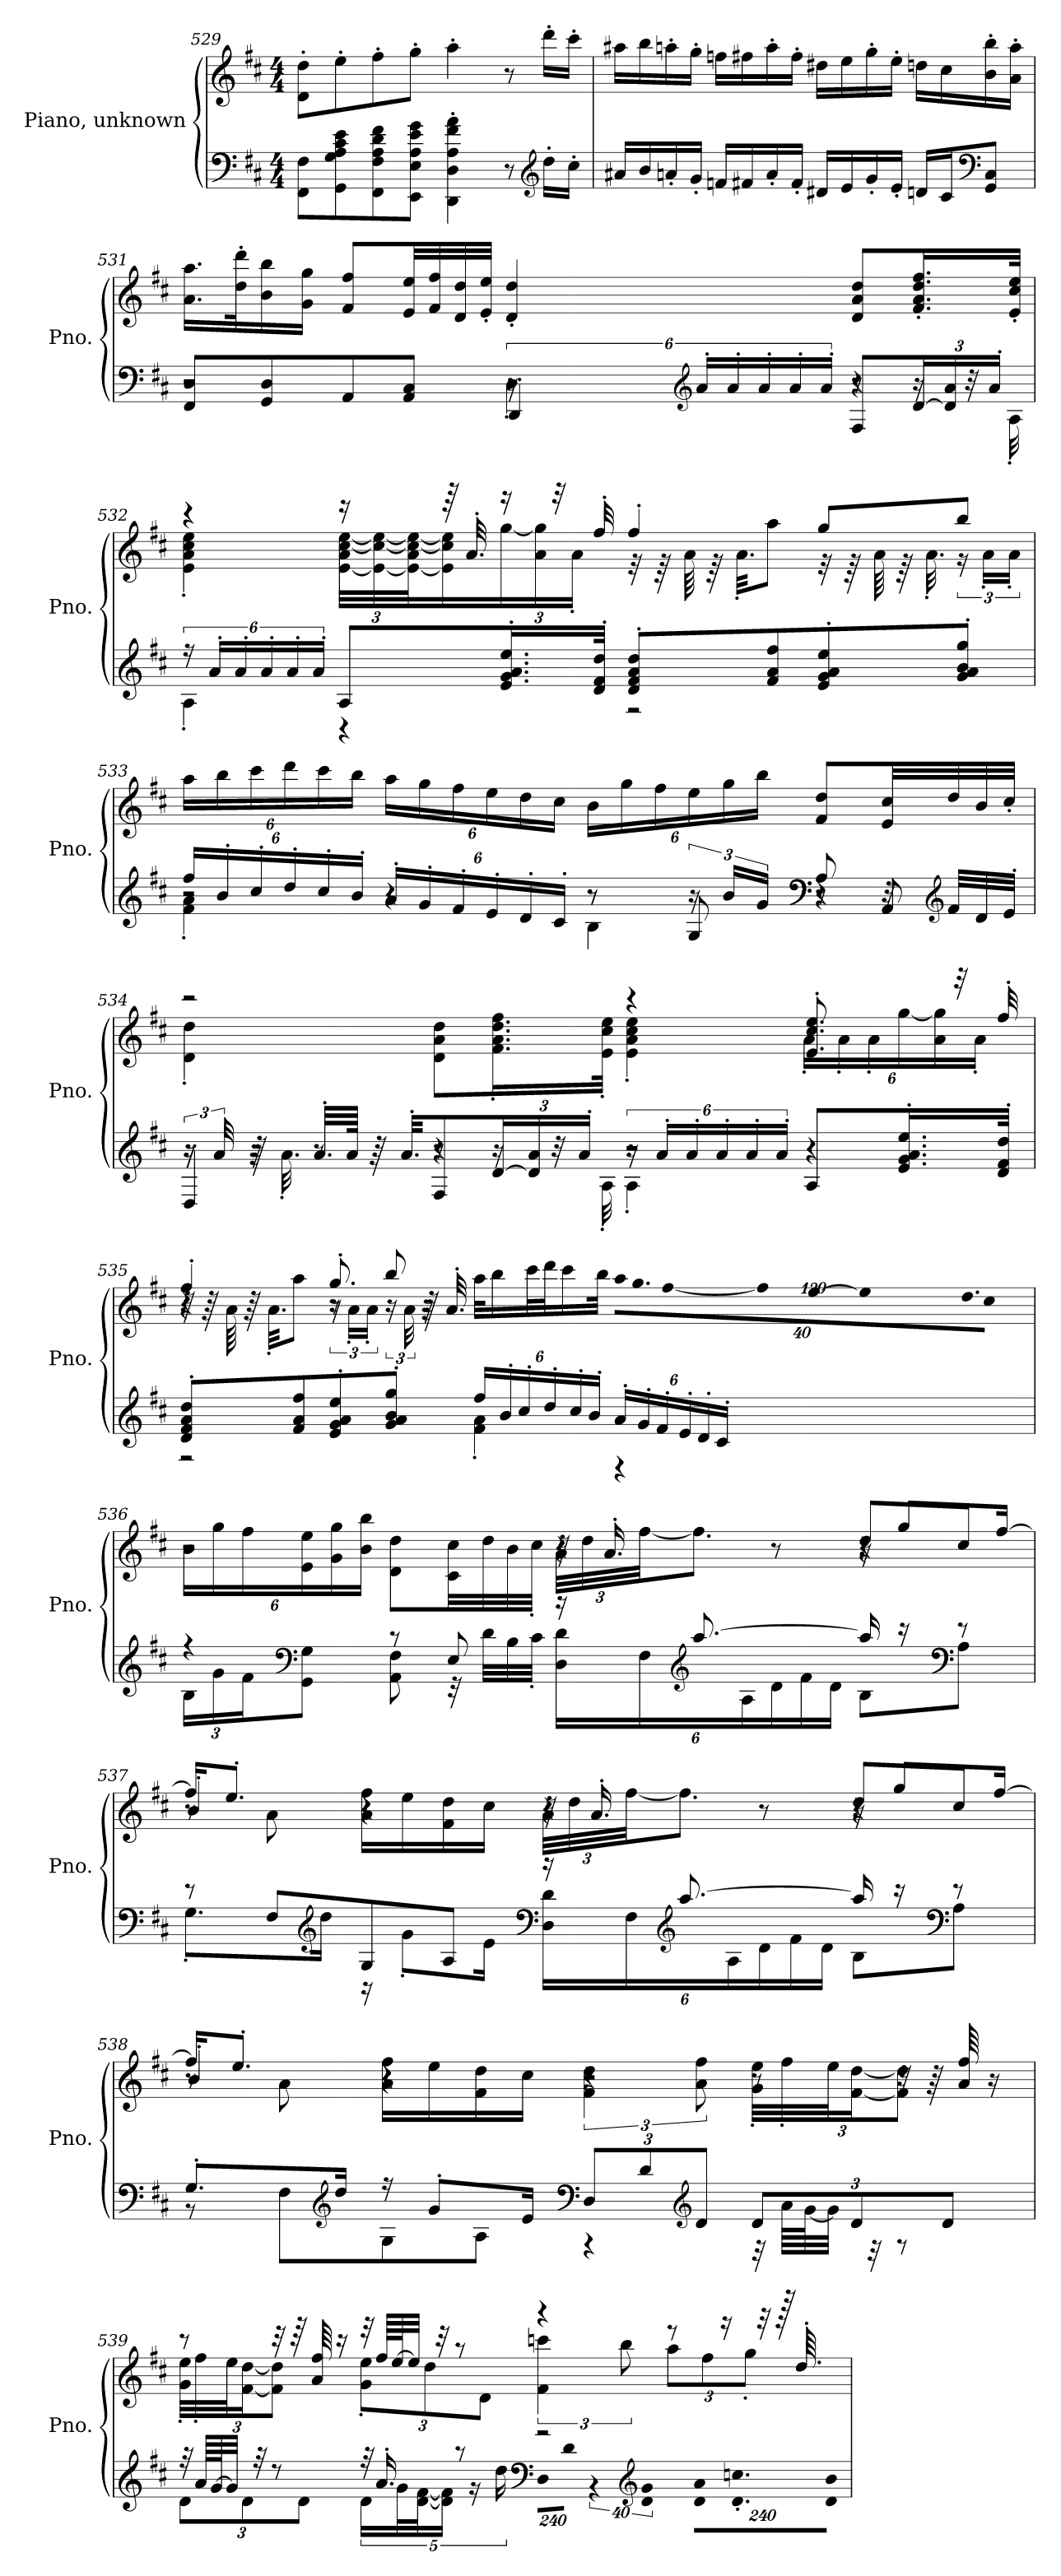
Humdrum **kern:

**kern	**kern
*part1	*part1
*staff2	*staff1
*I"Piano, unknown	*
*I'Pno.	*
*clefF4	*clefG2
*k[f#c#]	*k[f#c#]
*M4/4	*M4/4
=529	=529
8FF#\ 8F#\L	8d\' 8dd\'L
8GG\ 8G\ 8A\ 8c#\ 8e\	8ee'\
8FF#\ 8F#\ 8A\ 8d\ 8f#\	8ff#'\
8EE\ 8E\ 8A\ 8e\ 8g\J	8gg'\J
4DD\' 4D\' 4A\' 4f#\' 4a\'	4aa'\
8r	8r
*clefG2	*
16dd'\LL	16ddd'\LL
16cc#'\JJ	16ccc#'\JJ
!!LO:LB:g=z
=530	=530
16a#X/LL	16aa#X\LL
16b/	16bb\
16an'/	16aan'\
16g'/JJ	16gg'\JJ
16fn/LL	16ffn\LL
16f#X/	16ff#X\
16a'/	16aa'\
16f#'/JJ	16ff#'\JJ
16d#X/LL	16dd#X\LL
16e/	16ee\
16g'/	16gg'\
16e'/JJ	16ee'\JJ
16dn/LL	16ddn\LL
16c#/J	16cc#\
*clefF4	*
8GG/ 8C#/J	16b\' 16bb\'
.	16a\' 16aa\'JJ
!!LO:LB:g=z
=531	=531
*^	*
*	*^	*
8FF#/ 8D/L	2r	2r	16.a\ 16.aa\LL
.	.	.	32dd\' 32ddd\'K
8GG/ 8D/	.	.	16b\ 16bb\
.	.	.	16g\ 16gg\JJ
8AA/	.	.	8f#/ 8ff#/L
8AA/ 8C#/J	.	.	32e/ 32ee/LL
.	.	.	32f#/ 32ff#/
.	.	.	32d/ 32dd/
.	.	.	32e/' 32ee/'JJJ
24r	4D'\	4DD'/	4d/' 4dd/'
*clefG2	*	*	*
24a'/LL	.	.	.
24a'/	.	.	.
*Xbrackettup	*	*	*
24a'/	.	.	.
24a'/	.	.	.
24a'/JJ	.	.	.
8F#/L	8r	4r	8d/ 8a/ 8dd/L
[24d/L	16r	.	16.f#/' 16.a/' 16.dd/' 16.ff#/'L
24d/] 24a/	.	.	.
.	32r	.	.
24a'/JJ	.	.	.
.	32A'\	.	32e/' 32cc#/' 32ee/'JJk
*v	*v	*v	*
!!LO:LB:g=z
=532	=532
*brackettup	*
*^	*^
24r	4A'\	4r	4e\' 4a\' 4cc#\' 4ee\'
24a'/LL	.	.	.
24a'/	.	.	.
*Xbrackettup	*	*	*
24a'/	.	.	.
24a'/	.	.	.
24a'/JJ	.	.	.
*	*	*	*Xbrackettup
8A/L	4r	16r	[48e\ 48a\ [48cc#\ [48ee\LLL
.	.	.	48e\_ 48cc#\_ 48ee\_
.	.	.	48e\_ 48a\ 48cc#\_ 48ee\_J
.	.	64r	16e\] 16cc#\] 16ee\]
.	.	32.a'/	.
16.e/' 16.g/' 16.a/' 16.ee/'L	.	16r	[24gg\
.	.	.	24a\ 24gg\]
.	.	32r	.
.	.	.	24a'\JJ
32d/' 32f#/' 32dd/'JJk	.	32ff#'/	.
8d/' 8f#/' 8a/' 8dd/'L	2r	4ff#'/	32r
.	.	.	64r
.	.	.	64a\
.	.	.	64r
.	.	.	32.a'\KKL
8f#/ 8a/ 8ff#/	.	.	8aa\J
8e/' 8g/' 8a/' 8ee/'	.	8gg/L	32r
.	.	.	64r
.	.	.	64a\
.	.	.	64r
.	.	.	32.a'\
*	*	*	*brackettup
8g/' 8a/' 8b/' 8gg/'J	.	8bb/J	24r
.	.	.	24a'\LL
.	.	.	24a'\JJ
*	*	*v	*v
!!LO:LB:g=z
=533	=533	=533
*	*^	*
*	*	*	*Xbrackettup
24ff#/LL	4f#\' 4a\'	2r	24aa\LL
24b'/	.	.	24bb\
24cc#'/	.	.	24ccc#\
24dd'/	.	.	24ddd\
24cc#'/	.	.	24ccc#\
24b'/JJ	.	.	24bb\JJ
24a'/LL	4r	.	24aa\LL
24g'/	.	.	24gg\
24f#'/	.	.	24ff#\
24e'/	.	.	24ee\
24d'/	.	.	24dd\
24c#'/JJ	.	.	24cc#\JJ
8r	4B\	8r	24b\LL
.	.	.	24gg\
.	.	.	24ff#\
*brackettup	*	*	*
24r	.	8G/	24ee\
24b/LL	.	.	24gg\
24g/JJ	.	.	24bb\JJ
*clefF4	*	*	*
8A/	4r	8r	8f#/ 8dd/L
32r	.	8AA/	32e/ 32cc#/LL
*clefG2	*	*	*
32f#/LLL	.	.	32dd/
32d/	.	.	32b/
32e'/JJJ	.	.	32cc#'/JJJ
!!LO:LB:g=z
=534	=534	=534	=534
*	*	*	*^
24r	16r	4D'/	2r	4d\' 4dd\'
48a/	.	.	.	.
16r	64r	.	.	.
.	32.a'\	.	.	.
32.a'/LLL	8r	.	.	.
64a/JJJk	.	.	.	.
64r	.	.	.	.
32.a'/KKL	.	.	.	.
8F#/	8r	4r	.	8d\ 8a\ 8dd\L
*Xbrackettup	*	*	*	*
[24d/L	16r	.	.	16.f#\' 16.a\' 16.dd\' 16.ff#\'L
24d/] 24a/	.	.	.	.
.	32r	.	.	.
24a'/JJ	.	.	.	.
.	32A'\	.	.	32e\' 32cc#\' 32ee\'JJk
*brackettup	*	*	*	*
24r	4A'\	2r	4r	4e\' 4a\' 4cc#\' 4ee\'
24a'/LL	.	.	.	.
24a'/	.	.	.	.
*Xbrackettup	*	*	*	*
24a'/	.	.	.	.
24a'/	.	.	.	.
24a'/JJ	.	.	.	.
8A/L	4r	.	8.e/' 8.cc#/' 8.ee/'	24a'\LL
.	.	.	.	24a'\
.	.	.	.	24a'\
16.e/' 16.g/' 16.a/' 16.ee/'L	.	.	.	[24gg\
.	.	.	.	24a\ 24gg\]
.	.	.	32r	.
.	.	.	.	24a'\JJ
32d/' 32f#/' 32dd/'JJk	.	.	32ff#'/	.
*	*v	*v	*	*
!!LO:PB:g=z
=535	=535	=535	=535
*	*	*	*^
8d/' 8f#/' 8a/' 8dd/'L	2r	4r	32r	4ff#'/
.	.	.	64r	.
.	.	.	64a\	.
.	.	.	64r	.
.	.	.	32.a'\KKL	.
8f#/ 8a/ 8ff#/	.	.	8aa\J	.
*	*	*	*brackettup	*
8e/' 8g/' 8a/' 8ee/'	.	8r	24r	8.gg'/
.	.	.	24a'\LL	.
.	.	.	24a'\JJ	.
8g/' 8a/' 8b/' 8gg/'J	.	8bb/	24r	.
.	.	.	48a\	.
.	.	.	16r	64r
.	.	.	.	32.a'/
24ff#/LL	4f#\' 4a\'	2r	32aa\KLL	2r
.	.	.	16bb\	.
24b'/	.	.	.	.
24cc#'/	.	.	.	.
.	.	.	32ccc#\L	.
24dd'/	.	.	32ddd\J	.
.	.	.	16ccc#\	.
24cc#'/	.	.	.	.
24b'/JJ	.	.	.	.
.	.	.	32bb\JJk	.
*	*	*	*Xbrackettup	*
!	!	!	!LO:N:vis=32	!
24a'/LL	4r	.	640%23aa\LLL	.
!	!	!	!LO:N:vis=32.	!
.	.	.	1920%103gg\	.
24g'/	.	.	.	.
24f#'/	.	.	.	.
!	!	!	!LO:N:vis=64	!
.	.	.	[960%17ff#\L	.
!	!	!	!LO:N:vis=64	!
.	.	.	960%17ff#\]	.
!	!	!	!LO:N:vis=64	!
24e'/	.	.	[960%17ee\	.
!	!	!	!LO:N:vis=64	!
.	.	.	960%17ee\J]	.
.	.	.	1920ryy	.
!	!	!	!LO:N:vis=32.	!
.	.	.	1920%103dd\	.
24d'/	.	.	.	.
24c#'/JJ	.	.	.	.
!	!	!	!LO:N:vis=32	!
.	.	.	640%23cc#\JJJ	.
1920ryy	1920ryy	1920ryy	.	1920ryy
!!LO:LB:g=z	!!	!!
=536	=536	=536	=536	=536
4r	24B\LL	2r	24b\LL	2r
.	24g\	.	24gg\	.
.	24f#\J	.	24ff#\	.
*clefF4	*	*	*	*
.	8GG\ 8G\J	.	24e\ 24ee\	.
.	.	.	24g\ 24gg\	.
.	.	.	24b\ 24bb\JJ	.
8r	8AA\ 8F#\	.	8d\ 8dd\L	.
8E/	32r	.	32c#\ 32cc#\LL	.
.	32d\LLL	.	32dd\	.
.	32B\	.	32b\	.
.	32c#'\JJJ	.	32cc#'\JJJ	.
16r	24D\ 24d\LL	4r	48a\LLL	32r
.	.	.	48dd\	.
.	.	.	.	16.a'/
.	24F#\	.	[48ff#\JJ	.
*clefG2	*	*	*	*
[8.aa/	.	.	8.ff#\J]	.
.	24A\	.	.	.
.	24d\	.	.	8r
.	24f#\	.	.	.
.	24d\JJ	.	.	.
16aa/]	8B\L	16r	4r	8dd/L
16r	.	8gg/L	.	.
*clefF4	*	*	*	*
8r	8A\J	.	.	8cc#/J
.	.	[16ff#/Jk	.	.
!!LO:LB:g=z	!!	!!
=537	=537	=537	=537	=537
8r	8.G'\L	16ff#/KL]	8r	4b'/
.	.	8.ee'/J	.	.
8F#/L	.	.	8a\	.
*clefG2	*	*	*	*
.	16dd\Jk	.	.	.
8G/	16r	4r	16a\ 16ff#\LL	4r
.	8g'\L	.	16ee\	.
8A/J	.	.	16f#\ 16dd\	.
.	16e\Jk	.	16cc#\JJ	.
*clefF4	*	*	*	*
16r	24D\ 24d\LL	4r	48a\LLL	32r
.	.	.	48dd\	.
.	.	.	.	16.a'/
.	24F#\	.	[48ff#\JJ	.
*clefG2	*	*	*	*
[8.aa/	.	.	8.ff#\J]	.
.	24A\	.	.	.
.	24d\	.	.	8r
.	24f#\	.	.	.
.	24d\JJ	.	.	.
16aa/]	8B\L	16r	4r	8dd/L
16r	.	8gg/L	.	.
*clefF4	*	*	*	*
8r	8A\J	.	.	8cc#/J
.	.	[16ff#/Jk	.	.
!!LO:LB:g=z	!!	!!
=538	=538	=538	=538	=538
8.G'/L	8r	16ff#/KL]	8r	4b'/
.	.	8.ee'/J	.	.
.	8F#\L	.	8a\	.
*clefG2	*	*	*	*
16dd/Jk	.	.	.	.
16r	8G\	4r	16a\ 16ff#\LL	4r
8g'/L	.	.	16ee\	.
.	8A\J	.	16f#\ 16dd\	.
16e/Jk	.	.	16cc#\JJ	.
*clefF4	*	*	*	*
*	*	*	*brackettup	*
12D/L	4r	2r	6f#\ 6dd\	4r
12d/	.	.	.	.
*clefG2	*	*	*	*
12d/J	.	.	12a\ 12ff#\	.
12d/L	32r	.	32g\' 32ee\'LLL	8r
.	64a\LLLL	.	32ff#'\	.
.	[64g\J	.	.	.
*	*	*	*Xbrackettup	*
.	32g\JJJ]	.	48ee\J	.
12d/	.	.	[24f#\ [24dd\J	.
.	32r	.	.	.
.	8r	.	8f#\] 8dd\]J	32r
.	.	.	.	64r
12d/J	.	.	.	.
.	.	.	.	64a/ 64ff#/
.	.	.	.	16r
*	*	*	*v	*v
!!LO:LB:g=z
=539	=539	=539	=539
32r	12d\L	8r	32g\' 32ee\'LLL
64a/LLLL	.	.	32ff#'\
[64g/J	.	.	.
32g/JJJ]	.	.	48ee\J
.	12d\	.	[24f#\ [24dd\J
32r	.	.	.
8r	.	32r	8f#\] 8dd\]J
.	.	64r	.
.	12d\J	.	.
.	.	64a/ 64ff#/	.
.	.	16r	.
*	*brackettup	*	*
32r	20d\LL	32r	12g\' 12ee\'L
16.a'/	.	64ff#/LLLL	.
.	.	[64ee/J	.
.	40g\L	.	.
.	.	32ee/JJJ]	.
.	[40d\ [40f#\J	.	.
.	.	.	12dd\
.	.	32r	.
.	20d\] 20f#\]JJ	.	.
8r	.	8r	.
.	20r	.	.
.	.	.	12d\J
.	20dd\	.	.
*clefF4	*	*	*
!	!LO:N:vis=16	!	!
*	*	*	*brackettup
2r	1920%137D\LL	4r	6f#\ 6cccn\
!	!LO:N:vis=16	!	!
.	1920%137d\JJ	.	.
!	!LO:N:vis=32	!	!
.	640%23r	.	.
.	.	.	12bb\
*clefG2	*	*	*
!	!LO:N:vis=16	!	!
.	1920%137d\ 1920%137g\	.	.
!	!LO:N:vis=16	!	!
*	*	*	*Xbrackettup
.	1920%137d\ 1920%137a\LL	8r	12aa\L
!	!LO:N:vis=16.	!	!
.	960%103d\' 960%103ccn\'	.	.
.	.	.	12ff#\
.	.	16r	.
.	.	.	12gg'\J
!	!LO:N:vis=16	!	!
.	1920%137d\ 1920%137b\JJ	.	.
.	.	32r	.
.	.	128r	.
.	.	64.dd'/	.
*v	*v	*	*
*	*v	*v
=	=
*-	*-
